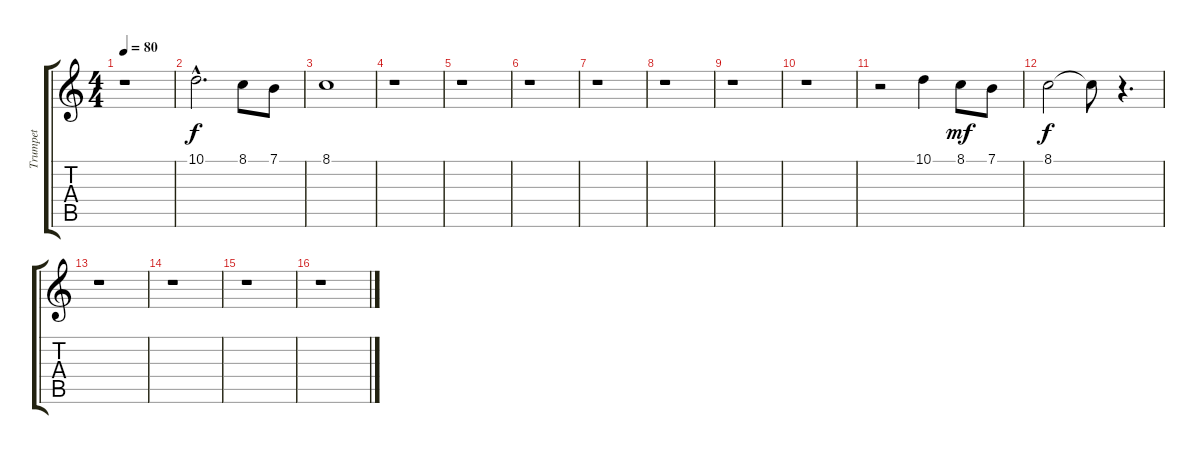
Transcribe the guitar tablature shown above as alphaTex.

\track ("Trumpet" "Trumpet") {instrument trumpet}
\staff {score tabs}
\tuning (E4 B3 G3 D3 A2 E2) {hide}
\ts (4 4)
\tempo 80
\clef g2
\ks c
r.1{dy f} |
10.1{hac}.2{d volume 12} 8.1.8{volume 11} 7.1.8{volume 11} |
8.1.1 |
r.1 |
r.1 |
r.1 |
r.1 |
r.1 |
r.1 |
r.1 |
r.2 10.1.4{volume 12} 8.1.8{dy mf} 7.1.8 |
8.1.2{dy f} 8.1{t}.8 r.4{d} |
r.1 |
r.1 |
r.1 |
r.1
